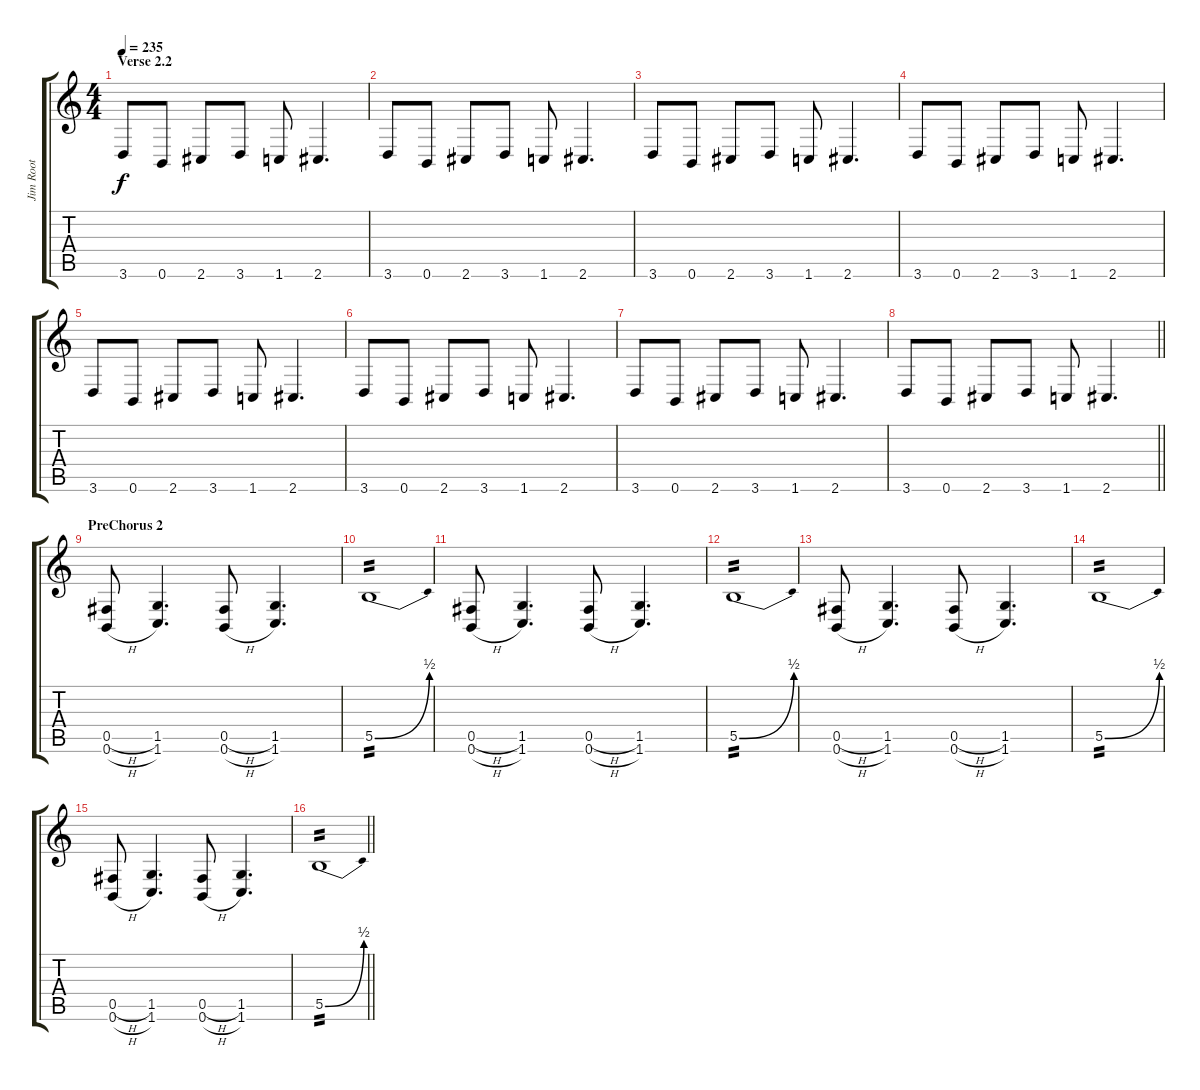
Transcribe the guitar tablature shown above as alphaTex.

\track ("Jim Root" "Jim Root") {instrument distortionguitar}
\staff {score tabs}
\tuning (Db4 Ab3 E3 B2 Gb2 B1) {hide}
\ts (4 4)
\section ("" "Verse 2.2")
\tempo 235
\clef g2
\ks c
3.6.8{dy f} 0.6.8 2.6.8 3.6.8 1.6.8 2.6.4{d} |
3.6.8 0.6.8 2.6.8 3.6.8 1.6.8 2.6.4{d} |
3.6.8 0.6.8 2.6.8 3.6.8 1.6.8 2.6.4{d} |
3.6.8 0.6.8 2.6.8 3.6.8 1.6.8 2.6.4{d} |
3.6.8 0.6.8 2.6.8 3.6.8 1.6.8 2.6.4{d} |
3.6.8 0.6.8 2.6.8 3.6.8 1.6.8 2.6.4{d} |
3.6.8 0.6.8 2.6.8 3.6.8 1.6.8 2.6.4{d} |
\barLineRight lightlight
3.6.8 0.6.8 2.6.8 3.6.8 1.6.8 2.6.4{d} |
\section ("" "PreChorus 2")
(0.5{h} 0.6{h}).8 (1.5 1.6).4{d} (0.5{h} 0.6{h}).8 (1.5 1.6).4{d} |
5.5{be (bend 0 0 60 2)}.1{tp 2} |
(0.5{h} 0.6{h}).8 (1.5 1.6).4{d} (0.5{h} 0.6{h}).8 (1.5 1.6).4{d} |
5.5{be (bend 0 0 60 2)}.1{tp 2} |
(0.5{h} 0.6{h}).8 (1.5 1.6).4{d} (0.5{h} 0.6{h}).8 (1.5 1.6).4{d} |
5.5{be (bend 0 0 60 2)}.1{tp 2} |
(0.5{h} 0.6{h}).8 (1.5 1.6).4{d} (0.5{h} 0.6{h}).8 (1.5 1.6).4{d} |
\barLineRight lightlight
5.5{be (bend 0 0 60 2)}.1{tp 2}
